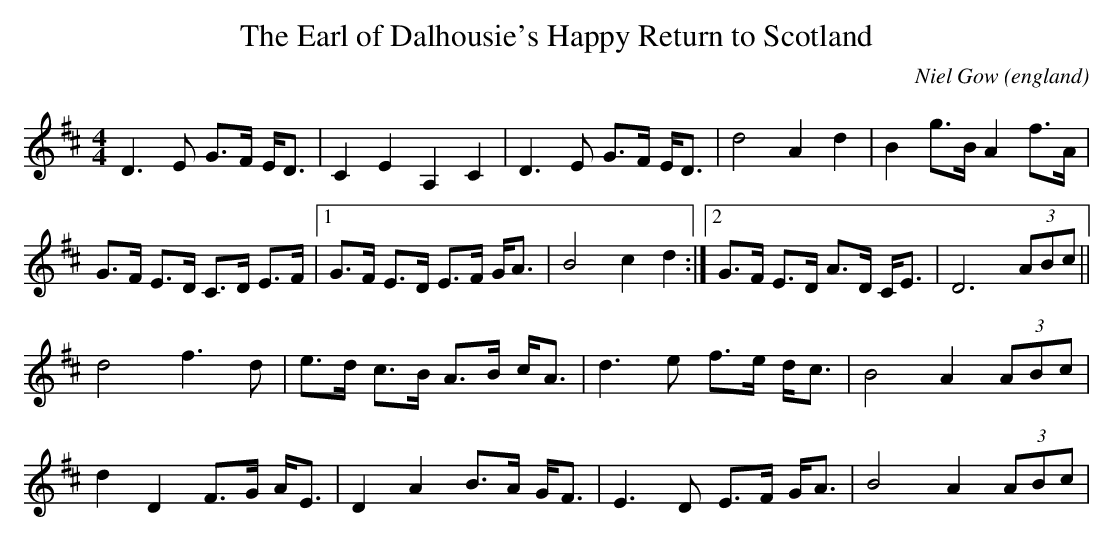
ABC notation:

X:1
T:Earl of Dalhousie's Happy Return to Scotland, The
O:england
C:Niel Gow
M:4/4
L:1/8
K:D
D3 E G>F E<D|C2 E2 A,2 C2|D3 E G>F E<D|d4 A2 d2|B2 g>B A2 f>A|
G>F E>D C>D E>F|[1G>F E>D E>F G<A|B4 c2 d2:|[2G>F E>D A>D C<E|D6 (3ABc||
d4 f3 d|e>d c>B A>B c<A|d3 e f>e d<c|B4 A2 (3ABc|
d2 D2 F>G A<E|D2 A2 B>A G<F|E3 D E>F G<A|B4 A2 (3ABc|
